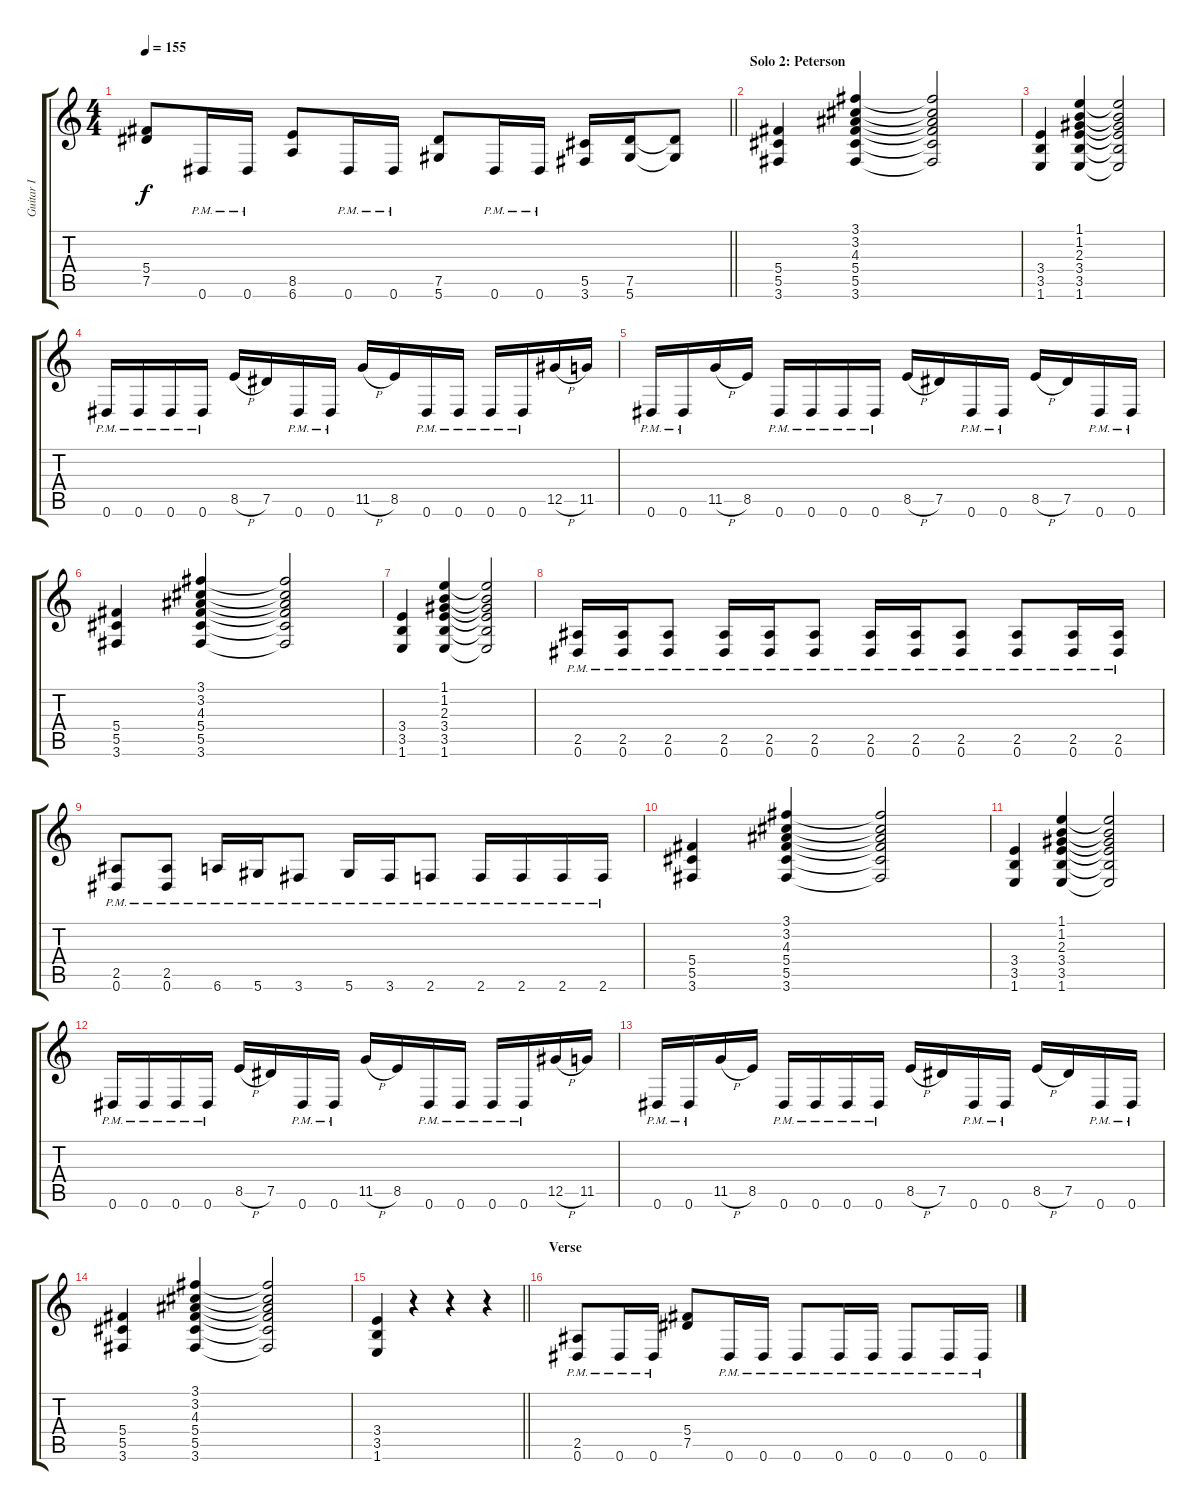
\track ("Guitar I" "Guitar I") {instrument distortionguitar}
\staff {score tabs}
\tuning (Eb4 Bb3 Gb3 Db3 Ab2 Eb2) {hide}
\ts (4 4)
\tempo 155
\clef g2
\barLineRight lightlight
\ks c
(5.4 7.5).8{dy f} 0.6{pm}.16 0.6{pm}.16 (8.5 6.6).8 0.6{pm}.16 0.6{pm}.16 (7.5 5.6).8 0.6{pm}.16 0.6{pm}.16 (5.5 3.6).16 (7.5 5.6).16 (7.5{t} 5.6{t}).8 |
\section ("" "Solo 2: Peterson")
(5.4 5.5 3.6).4 (3.1 3.2 4.3 5.4 5.5 3.6).4 (3.1{t} 3.2{t} 4.3{t} 5.4{t} 5.5{t} 3.6{t}).2 |
(3.4 3.5 1.6).4 (1.1 1.2 2.3 3.4 3.5 1.6).4 (1.1{t} 1.2{t} 2.3{t} 3.4{t} 3.5{t} 1.6{t}).2 |
0.6{pm}.16 0.6{pm}.16 0.6{pm}.16 0.6{pm}.16 8.5{h}.16 7.5.16 0.6{pm}.16 0.6{pm}.16 11.5{h}.16 8.5.16 0.6{pm}.16 0.6{pm}.16 0.6{pm}.16 0.6{pm}.16 12.5{h}.16 11.5.16 |
0.6{pm}.16 0.6{pm}.16 11.5{h}.16 8.5.16 0.6{pm}.16 0.6{pm}.16 0.6{pm}.16 0.6{pm}.16 8.5{h}.16 7.5.16 0.6{pm}.16 0.6{pm}.16 8.5{h}.16 7.5.16 0.6{pm}.16 0.6{pm}.16 |
(5.4 5.5 3.6).4 (3.1 3.2 4.3 5.4 5.5 3.6).4 (3.1{t} 3.2{t} 4.3{t} 5.4{t} 5.5{t} 3.6{t}).2 |
(3.4 3.5 1.6).4 (1.1 1.2 2.3 3.4 3.5 1.6).4 (1.1{t} 1.2{t} 2.3{t} 3.4{t} 3.5{t} 1.6{t}).2 |
(2.5{pm} 0.6{pm}).16 (2.5{pm} 0.6{pm}).16 (2.5{pm} 0.6{pm}).8 (2.5{pm} 0.6{pm}).16 (2.5{pm} 0.6{pm}).16 (2.5{pm} 0.6{pm}).8 (2.5{pm} 0.6{pm}).16 (2.5{pm} 0.6{pm}).16 (2.5{pm} 0.6{pm}).8 (2.5{pm} 0.6{pm}).8 (2.5{pm} 0.6{pm}).16 (2.5{pm} 0.6{pm}).16 |
(2.5{pm} 0.6{pm}).8 (2.5{pm} 0.6{pm}).8 6.6{pm}.16 5.6{pm}.16 3.6{pm}.8 5.6{pm}.16 3.6{pm}.16 2.6{pm}.8 2.6{pm}.16 2.6{pm}.16 2.6{pm}.16 2.6{pm}.16 |
(5.4 5.5 3.6).4 (3.1 3.2 4.3 5.4 5.5 3.6).4 (3.1{t} 3.2{t} 4.3{t} 5.4{t} 5.5{t} 3.6{t}).2 |
(3.4 3.5 1.6).4 (1.1 1.2 2.3 3.4 3.5 1.6).4 (1.1{t} 1.2{t} 2.3{t} 3.4{t} 3.5{t} 1.6{t}).2 |
0.6{pm}.16 0.6{pm}.16 0.6{pm}.16 0.6{pm}.16 8.5{h}.16 7.5.16 0.6{pm}.16 0.6{pm}.16 11.5{h}.16 8.5.16 0.6{pm}.16 0.6{pm}.16 0.6{pm}.16 0.6{pm}.16 12.5{h}.16 11.5.16 |
0.6{pm}.16 0.6{pm}.16 11.5{h}.16 8.5.16 0.6{pm}.16 0.6{pm}.16 0.6{pm}.16 0.6{pm}.16 8.5{h}.16 7.5.16 0.6{pm}.16 0.6{pm}.16 8.5{h}.16 7.5.16 0.6{pm}.16 0.6{pm}.16 |
(5.4 5.5 3.6).4 (3.1 3.2 4.3 5.4 5.5 3.6).4 (3.1{t} 3.2{t} 4.3{t} 5.4{t} 5.5{t} 3.6{t}).2 |
\barLineRight lightlight
(3.4 3.5 1.6).4 r.4 r.4 r.4 |
\section ("" "Verse")
(2.5{pm} 0.6{pm}).8 0.6{pm}.16 0.6{pm}.16 (5.4 7.5).8 0.6{pm}.16 0.6{pm}.16 0.6{pm}.8 0.6{pm}.16 0.6{pm}.16 0.6{pm}.8 0.6{pm}.16 0.6{pm}.16
